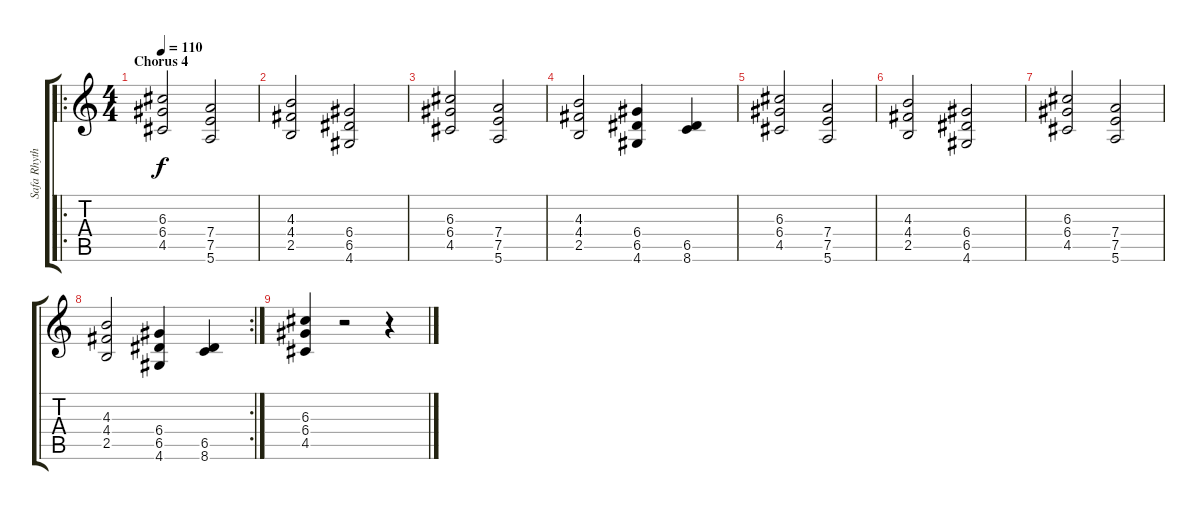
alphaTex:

\track ("Safa Rhythm" "Safa Rhyth") {instrument distortionguitar}
\staff {score tabs}
\tuning (E4 B3 G3 D3 A2 E2) {hide}
\ro
\ts (4 4)
\section ("" "Chorus 4")
\tempo 110
\clef g2
\ks c
(6.3 6.4 4.5).2{dy f} (7.4 7.5 5.6).2 |
(4.3 4.4 2.5).2 (6.4 6.5 4.6).2 |
(6.3 6.4 4.5).2 (7.4 7.5 5.6).2 |
(4.3 4.4 2.5).2 (6.4 6.5 4.6).4 (6.5 8.6).4 |
(6.3 6.4 4.5).2 (7.4 7.5 5.6).2 |
(4.3 4.4 2.5).2 (6.4 6.5 4.6).2 |
(6.3 6.4 4.5).2 (7.4 7.5 5.6).2 |
\rc 2
(4.3 4.4 2.5).2 (6.4 6.5 4.6).4 (6.5 8.6).4 |
(6.3 6.4 4.5).4 r.2 r.4
